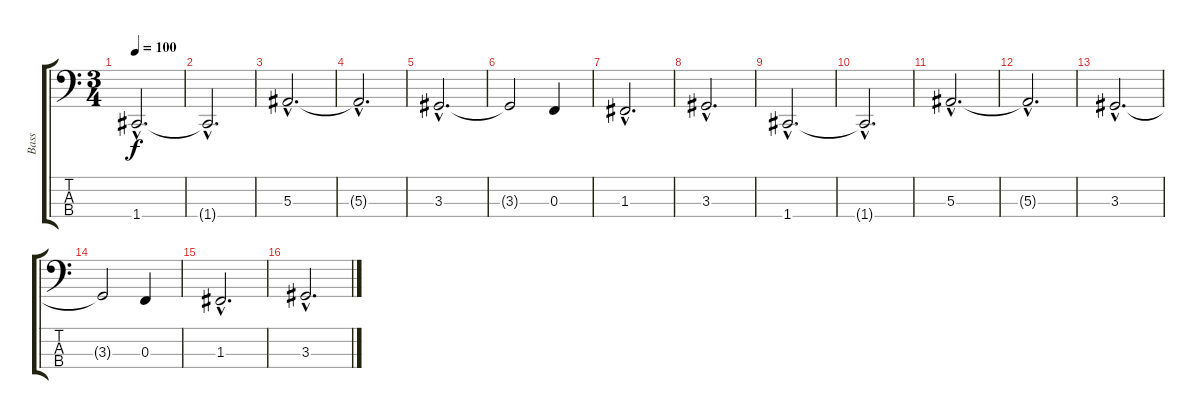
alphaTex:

\track ("Bass" "Bass") {instrument electricbasspick}
\staff {score tabs}
\tuning (Eb2 Bb1 F1 C1) {hide}
\ts (3 4)
\tempo 100
\clef f4
\ks c
1.4{hac}.2{d dy f} |
1.4{hac t}.2{d} |
5.3{hac}.2{d} |
5.3{hac t}.2{d} |
3.3{hac}.2{d} |
3.3{t}.2 0.3.4 |
1.3{hac}.2{d} |
3.3{hac}.2{d} |
1.4{hac}.2{d} |
1.4{hac t}.2{d} |
5.3{hac}.2{d} |
5.3{hac t}.2{d} |
3.3{hac}.2{d} |
3.3{t}.2 0.3.4 |
1.3{hac}.2{d} |
3.3{hac}.2{d}
